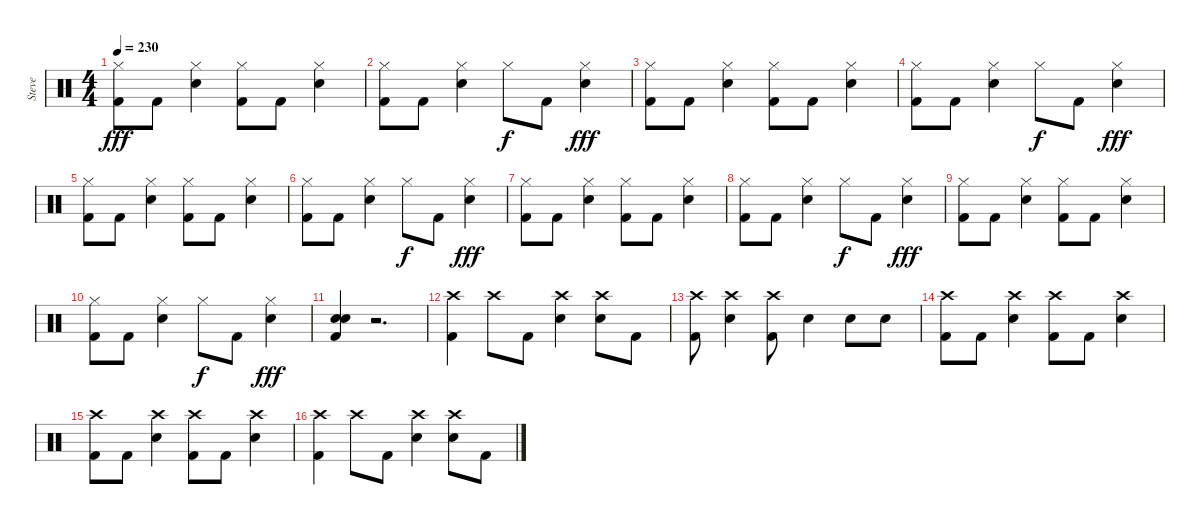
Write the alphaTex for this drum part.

\track ("Steve" "Steve") {instrument percussion}
\staff {score}
\articulation defaults
\ts (4 4)
\tempo 230
\clef neutral
\ks c
("Hi-Hat (closed)" "Kick (hit) 2").8{dy fff} "Kick (hit) 2".8 ("Hi-Hat (closed)" "Electric Snare (hit)").4 ("Hi-Hat (closed)" "Kick (hit) 2").8 "Kick (hit) 2".8 ("Hi-Hat (closed)" "Electric Snare (hit)").4 |
("Hi-Hat (closed)" "Kick (hit) 2").8 "Kick (hit) 2".8 ("Hi-Hat (closed)" "Electric Snare (hit)").4 "Hi-Hat (closed)".8{dy f} "Kick (hit) 2".8 ("Hi-Hat (closed)" "Electric Snare (hit)").4{dy fff} |
("Hi-Hat (closed)" "Kick (hit) 2").8 "Kick (hit) 2".8 ("Hi-Hat (closed)" "Electric Snare (hit)").4 ("Hi-Hat (closed)" "Kick (hit) 2").8 "Kick (hit) 2".8 ("Hi-Hat (closed)" "Electric Snare (hit)").4 |
("Hi-Hat (closed)" "Kick (hit) 2").8 "Kick (hit) 2".8 ("Hi-Hat (closed)" "Electric Snare (hit)").4 "Hi-Hat (closed)".8{dy f} "Kick (hit) 2".8 ("Hi-Hat (closed)" "Electric Snare (hit)").4{dy fff} |
("Hi-Hat (closed)" "Kick (hit) 2").8 "Kick (hit) 2".8 ("Hi-Hat (closed)" "Electric Snare (hit)").4 ("Hi-Hat (closed)" "Kick (hit) 2").8 "Kick (hit) 2".8 ("Hi-Hat (closed)" "Electric Snare (hit)").4 |
("Hi-Hat (closed)" "Kick (hit) 2").8 "Kick (hit) 2".8 ("Hi-Hat (closed)" "Electric Snare (hit)").4 "Hi-Hat (closed)".8{dy f} "Kick (hit) 2".8 ("Hi-Hat (closed)" "Electric Snare (hit)").4{dy fff} |
("Hi-Hat (closed)" "Kick (hit) 2").8 "Kick (hit) 2".8 ("Hi-Hat (closed)" "Electric Snare (hit)").4 ("Hi-Hat (closed)" "Kick (hit) 2").8 "Kick (hit) 2".8 ("Hi-Hat (closed)" "Electric Snare (hit)").4 |
("Hi-Hat (closed)" "Kick (hit) 2").8 "Kick (hit) 2".8 ("Hi-Hat (closed)" "Electric Snare (hit)").4 "Hi-Hat (closed)".8{dy f} "Kick (hit) 2".8 ("Hi-Hat (closed)" "Electric Snare (hit)").4{dy fff} |
("Hi-Hat (closed)" "Kick (hit) 2").8 "Kick (hit) 2".8 ("Hi-Hat (closed)" "Electric Snare (hit)").4 ("Hi-Hat (closed)" "Kick (hit) 2").8 "Kick (hit) 2".8 ("Hi-Hat (closed)" "Electric Snare (hit)").4 |
("Hi-Hat (closed)" "Kick (hit) 2").8 "Kick (hit) 2".8 ("Hi-Hat (closed)" "Electric Snare (hit)").4 "Hi-Hat (closed)".8{dy f} "Kick (hit) 2".8 ("Hi-Hat (closed)" "Electric Snare (hit)").4{dy fff} |
("Electric Snare (hit)" "Electric Snare (hit)" "Kick (hit) 2").4 r.2{d} |
("Crash high (hit)" "Kick (hit) 2").4 "Crash high (hit)".8 "Kick (hit) 2".8 ("Crash high (hit)" "Electric Snare (hit)").4 ("Crash high (hit)" "Electric Snare (hit)").8 "Kick (hit) 2".8 |
("Crash high (hit)" "Kick (hit) 2").8 ("Crash high (hit)" "Electric Snare (hit)").4 ("Crash high (hit)" "Kick (hit) 2").8 "Electric Snare (hit)".4 "Electric Snare (hit)".8 "Electric Snare (hit)".8 |
("Crash high (hit)" "Kick (hit) 2").8 "Kick (hit) 2".8 ("Crash high (hit)" "Electric Snare (hit)").4 ("Crash high (hit)" "Kick (hit) 2").8 "Kick (hit) 2".8 ("Crash high (hit)" "Electric Snare (hit)").4 |
("Crash high (hit)" "Kick (hit) 2").8 "Kick (hit) 2".8 ("Crash high (hit)" "Electric Snare (hit)").4 ("Crash high (hit)" "Kick (hit) 2").8 "Kick (hit) 2".8 ("Crash high (hit)" "Electric Snare (hit)").4 |
("Crash high (hit)" "Kick (hit) 2").4 "Crash high (hit)".8 "Kick (hit) 2".8 ("Crash high (hit)" "Electric Snare (hit)").4 ("Crash high (hit)" "Electric Snare (hit)").8 "Kick (hit) 2".8
